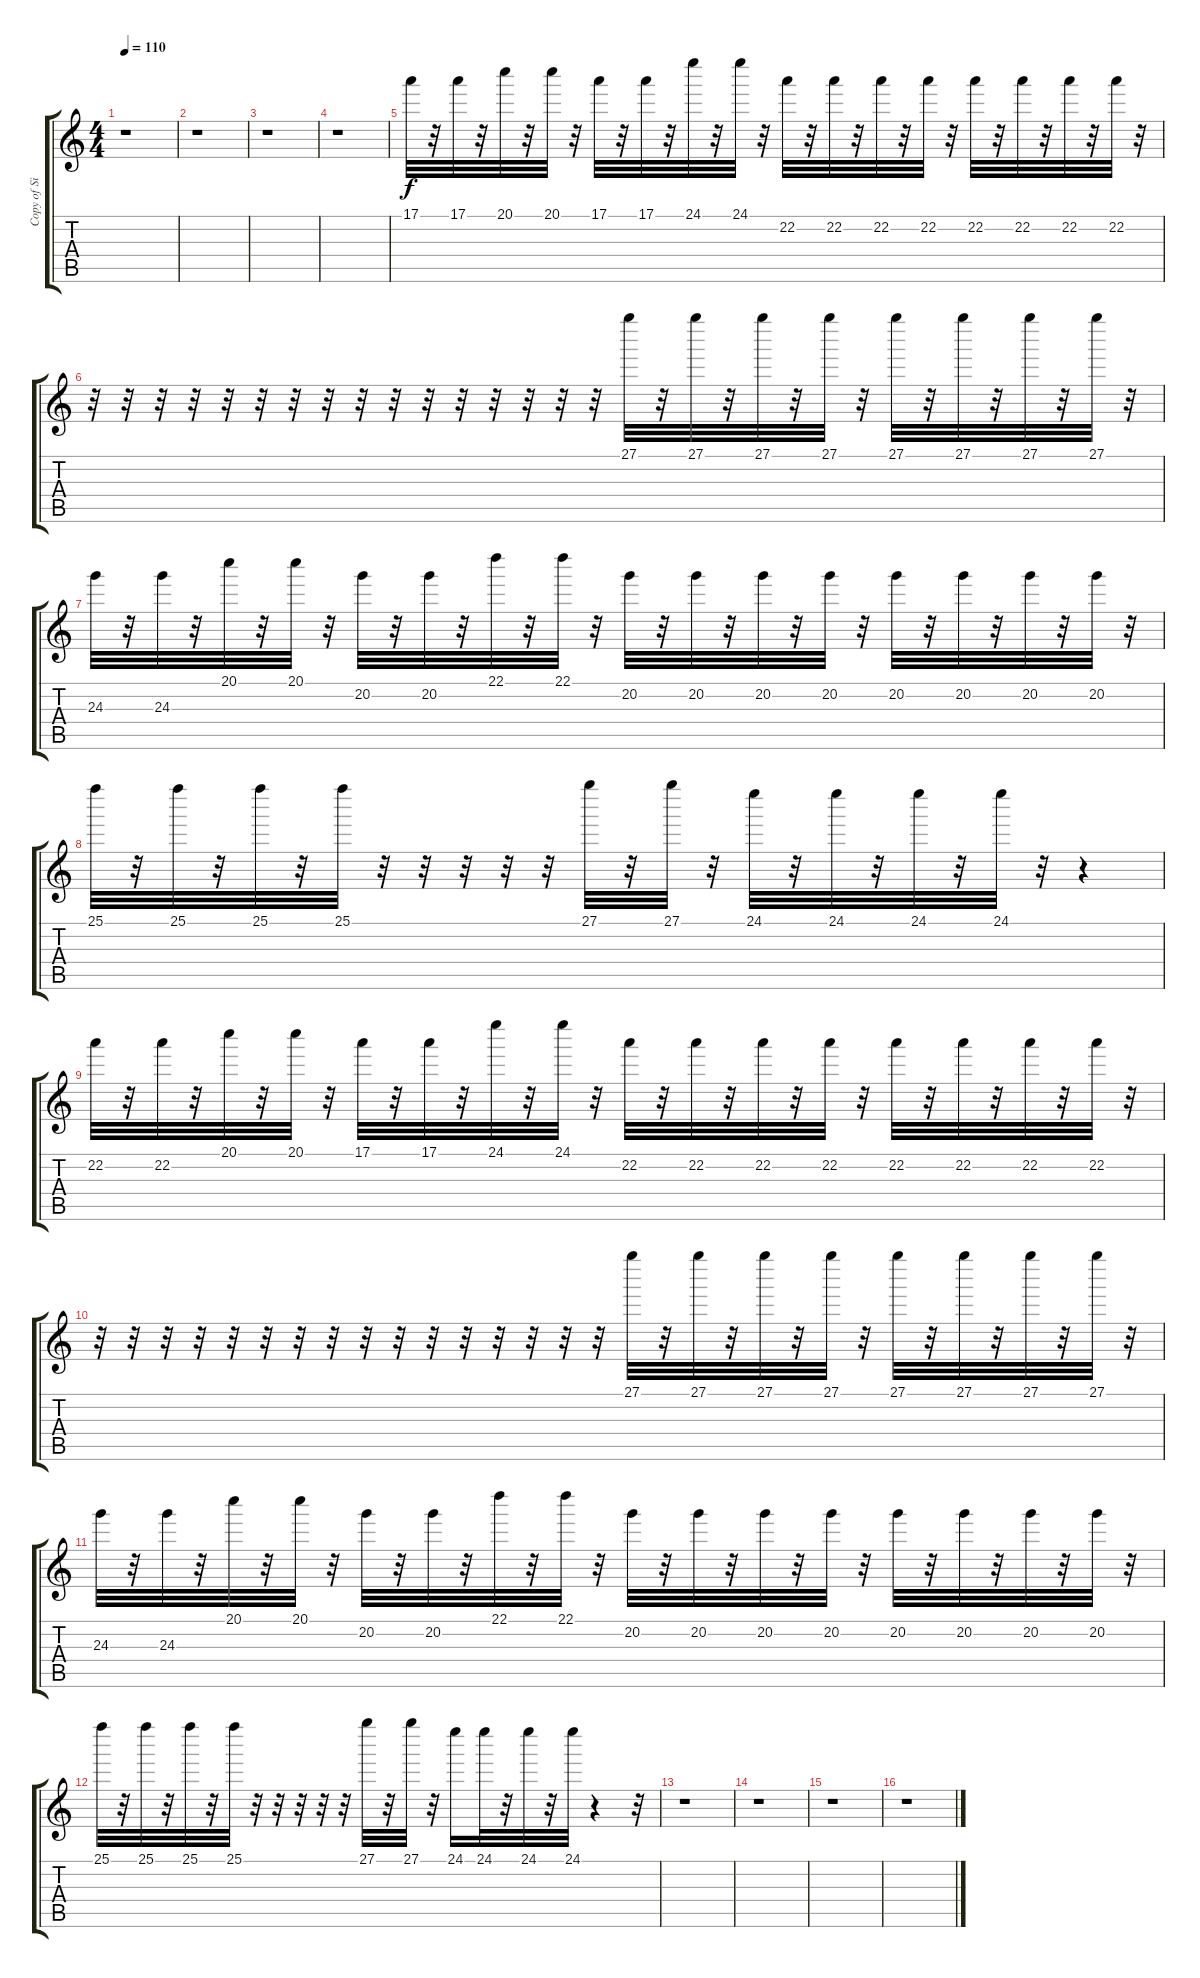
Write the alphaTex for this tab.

\track ("Copy of Sinth" "Copy of Si") {instrument acousticguitarsteel}
\staff {score tabs}
\tuning (E4 B3 G3 D3 A2 E2) {hide}
\ts (4 4)
\tempo 110
\clef g2
\ks c
r.1{dy f} |
r.1 |
r.1 |
r.1 |
17.1.32 r.32 17.1.32 r.32 20.1.32 r.32 20.1.32 r.32 17.1.32 r.32 17.1.32 r.32 24.1.32 r.32 24.1.32 r.32 22.2.32 r.32 22.2.32 r.32 22.2.32 r.32 22.2.32 r.32 22.2.32 r.32 22.2.32 r.32 22.2.32 r.32 22.2.32 r.32 |
r.32 r.32 r.32 r.32 r.32 r.32 r.32 r.32 r.32 r.32 r.32 r.32 r.32 r.32 r.32 r.32 27.1.32 r.32 27.1.32 r.32 27.1.32 r.32 27.1.32 r.32 27.1.32 r.32 27.1.32 r.32 27.1.32 r.32 27.1.32 r.32 |
24.3.32 r.32 24.3.32 r.32 20.1.32 r.32 20.1.32 r.32 20.2.32 r.32 20.2.32 r.32 22.1.32 r.32 22.1.32 r.32 20.2.32 r.32 20.2.32 r.32 20.2.32 r.32 20.2.32 r.32 20.2.32 r.32 20.2.32 r.32 20.2.32 r.32 20.2.32 r.32 |
25.1.32 r.32 25.1.32 r.32 25.1.32 r.32 25.1.32 r.32 r.32 r.32 r.32 r.32 27.1.32 r.32 27.1.32 r.32 24.1.32 r.32 24.1.32 r.32 24.1.32 r.32 24.1.32 r.32 r.4 |
22.2.32 r.32 22.2.32 r.32 20.1.32 r.32 20.1.32 r.32 17.1.32 r.32 17.1.32 r.32 24.1.32 r.32 24.1.32 r.32 22.2.32 r.32 22.2.32 r.32 22.2.32 r.32 22.2.32 r.32 22.2.32 r.32 22.2.32 r.32 22.2.32 r.32 22.2.32 r.32 |
r.32 r.32 r.32 r.32 r.32 r.32 r.32 r.32 r.32 r.32 r.32 r.32 r.32 r.32 r.32 r.32 27.1.32 r.32 27.1.32 r.32 27.1.32 r.32 27.1.32 r.32 27.1.32 r.32 27.1.32 r.32 27.1.32 r.32 27.1.32 r.32 |
24.3.32 r.32 24.3.32 r.32 20.1.32 r.32 20.1.32 r.32 20.2.32 r.32 20.2.32 r.32 22.1.32 r.32 22.1.32 r.32 20.2.32 r.32 20.2.32 r.32 20.2.32 r.32 20.2.32 r.32 20.2.32 r.32 20.2.32 r.32 20.2.32 r.32 20.2.32 r.32 |
25.1.32 r.32 25.1.32 r.32 25.1.32 r.32 25.1.32 r.32 r.32 r.32 r.32 r.32 27.1.32 r.32 27.1.32 r.32 24.1.16 24.1.32 r.32 24.1.32 r.32 24.1.32 r.4 r.32 |
r.1 |
r.1 |
r.1 |
r.1
